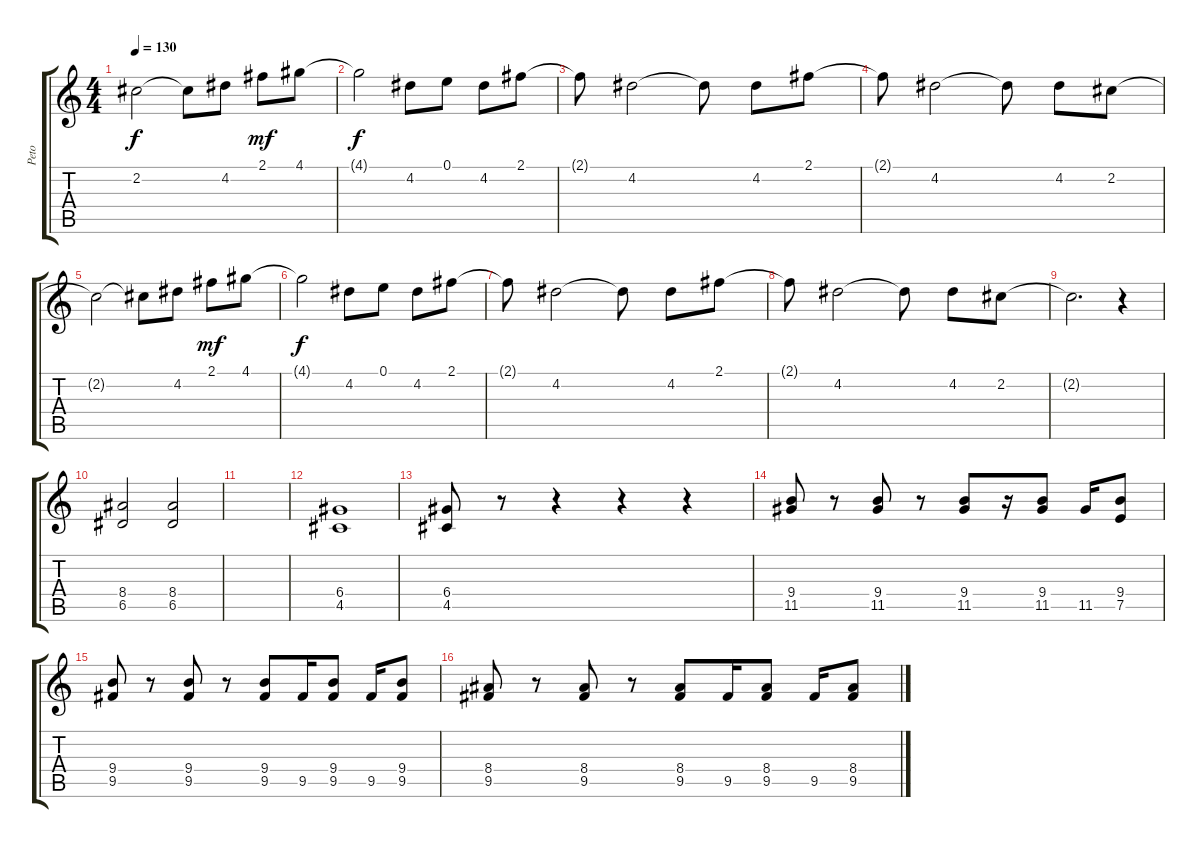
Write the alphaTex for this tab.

\track ("Peto" "Peto") {instrument distortionguitar}
\staff {score tabs}
\tuning (E4 B3 G3 D3 A2 E2) {hide}
\ts (4 4)
\tempo 130
\clef g2
\ks c
2.2{t}.2{dy f} 2.2{t}.8 4.2.8 2.1.8{dy mf} 4.1.8 |
4.1{t}.2{dy f} 4.2.8 0.1.8 4.2.8 2.1.8 |
2.1{t}.8 4.2.2 4.2{t}.8 4.2.8 2.1.8 |
2.1{t}.8 4.2.2 4.2{t}.8 4.2.8 2.2.8 |
2.2{t}.2 2.2{t}.8 4.2.8 2.1.8{dy mf} 4.1.8 |
4.1{t}.2{dy f} 4.2.8 0.1.8 4.2.8 2.1.8 |
2.1{t}.8 4.2.2 4.2{t}.8 4.2.8 2.1.8 |
2.1{t}.8 4.2.2 4.2{t}.8 4.2.8 2.2.8 |
2.2{t}.2{d} r.4 |
(8.4 6.5).2 (8.4 6.5).2 |
|
(6.4 4.5).1 |
(6.4 4.5).8 r.8 r.4 r.4 r.4 |
(9.4 11.5).8 r.8 (9.4 11.5).8 r.8 (9.4 11.5).8 r.16 (9.4 11.5).8 11.5.16 (9.4 7.5).8 |
(9.4 9.5).8 r.8 (9.4 9.5).8 r.8 (9.4 9.5).8 9.5.16 (9.4 9.5).8 9.5.16 (9.4 9.5).8 |
(8.4 9.5).8 r.8 (8.4 9.5).8 r.8 (8.4 9.5).8 9.5.16 (8.4 9.5).8 9.5.16 (8.4 9.5).8
